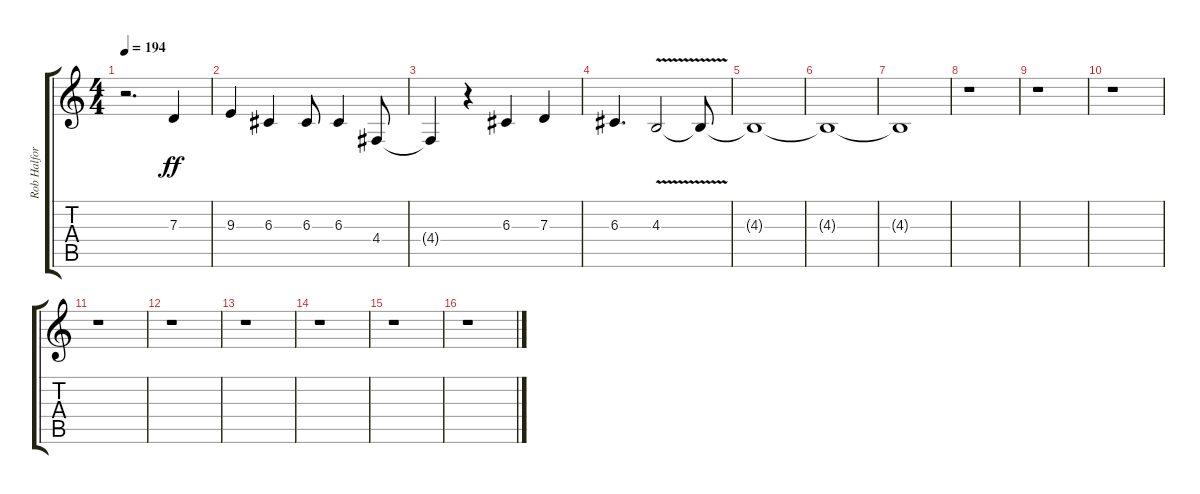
\track ("Rob Halford" "Rob Halfor") {instrument violin}
\staff {score tabs}
\tuning (E4 B3 G3 D3 A2 E2) {hide}
\ts (4 4)
\tempo 194
\clef g2
\ks c
r.2{d dy ff} 7.3.4 |
9.3.4 6.3.4 6.3.8 6.3.4 4.4.8 |
4.4{t}.4 r.4 6.3.4 7.3.4 |
6.3.4{d} 4.3{v}.2 4.3{t}.8 |
4.3{t}.1 |
4.3{t}.1 |
4.3{t}.1 |
r.1 |
r.1 |
r.1 |
r.1 |
r.1 |
r.1 |
r.1 |
r.1 |
r.1
